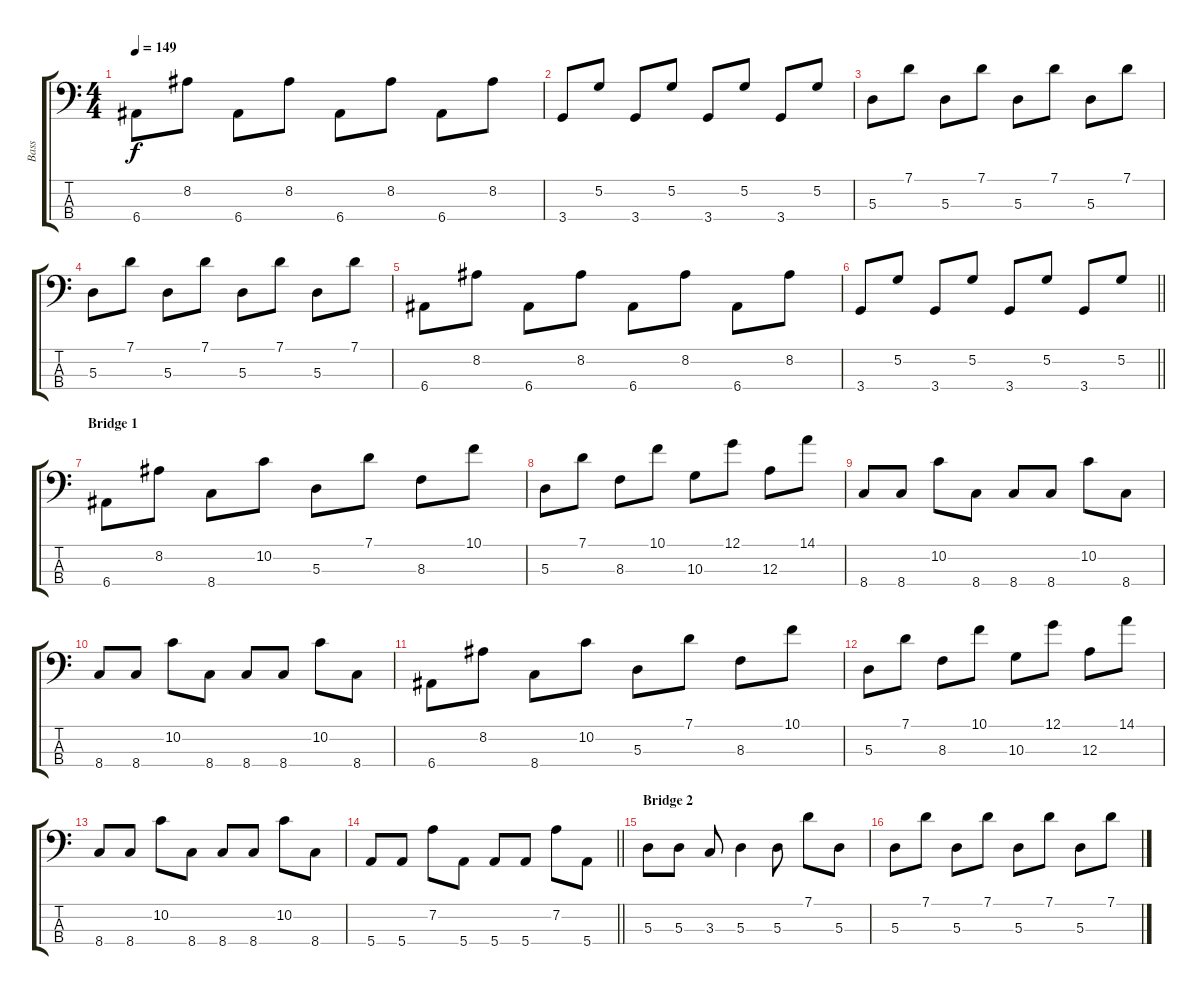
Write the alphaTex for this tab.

\track ("Bass" "Bass") {instrument electricbassfinger}
\staff {score tabs}
\tuning (G2 D2 A1 E1) {hide}
\ts (4 4)
\tempo 149
\clef f4
\ks c
6.4.8{dy f} 8.2.8 6.4.8 8.2.8 6.4.8 8.2.8 6.4.8 8.2.8 |
3.4.8 5.2.8 3.4.8 5.2.8 3.4.8 5.2.8 3.4.8 5.2.8 |
5.3.8 7.1.8 5.3.8 7.1.8 5.3.8 7.1.8 5.3.8 7.1.8 |
5.3.8 7.1.8 5.3.8 7.1.8 5.3.8 7.1.8 5.3.8 7.1.8 |
6.4.8 8.2.8 6.4.8 8.2.8 6.4.8 8.2.8 6.4.8 8.2.8 |
\barLineRight lightlight
3.4.8 5.2.8 3.4.8 5.2.8 3.4.8 5.2.8 3.4.8 5.2.8 |
\section ("" "Bridge 1")
6.4.8 8.2.8 8.4.8 10.2.8 5.3.8 7.1.8 8.3.8 10.1.8 |
5.3.8 7.1.8 8.3.8 10.1.8 10.3.8 12.1.8 12.3.8 14.1.8 |
8.4.8 8.4.8 10.2.8 8.4.8 8.4.8 8.4.8 10.2.8 8.4.8 |
8.4.8 8.4.8 10.2.8 8.4.8 8.4.8 8.4.8 10.2.8 8.4.8 |
6.4.8 8.2.8 8.4.8 10.2.8 5.3.8 7.1.8 8.3.8 10.1.8 |
5.3.8 7.1.8 8.3.8 10.1.8 10.3.8 12.1.8 12.3.8 14.1.8 |
8.4.8 8.4.8 10.2.8 8.4.8 8.4.8 8.4.8 10.2.8 8.4.8 |
\barLineRight lightlight
5.4.8 5.4.8 7.2.8 5.4.8 5.4.8 5.4.8 7.2.8 5.4.8 |
\section ("" "Bridge 2")
5.3.8 5.3.8 3.3.8 5.3.4 5.3.8 7.1.8 5.3.8 |
5.3.8 7.1.8 5.3.8 7.1.8 5.3.8 7.1.8 5.3.8 7.1.8
